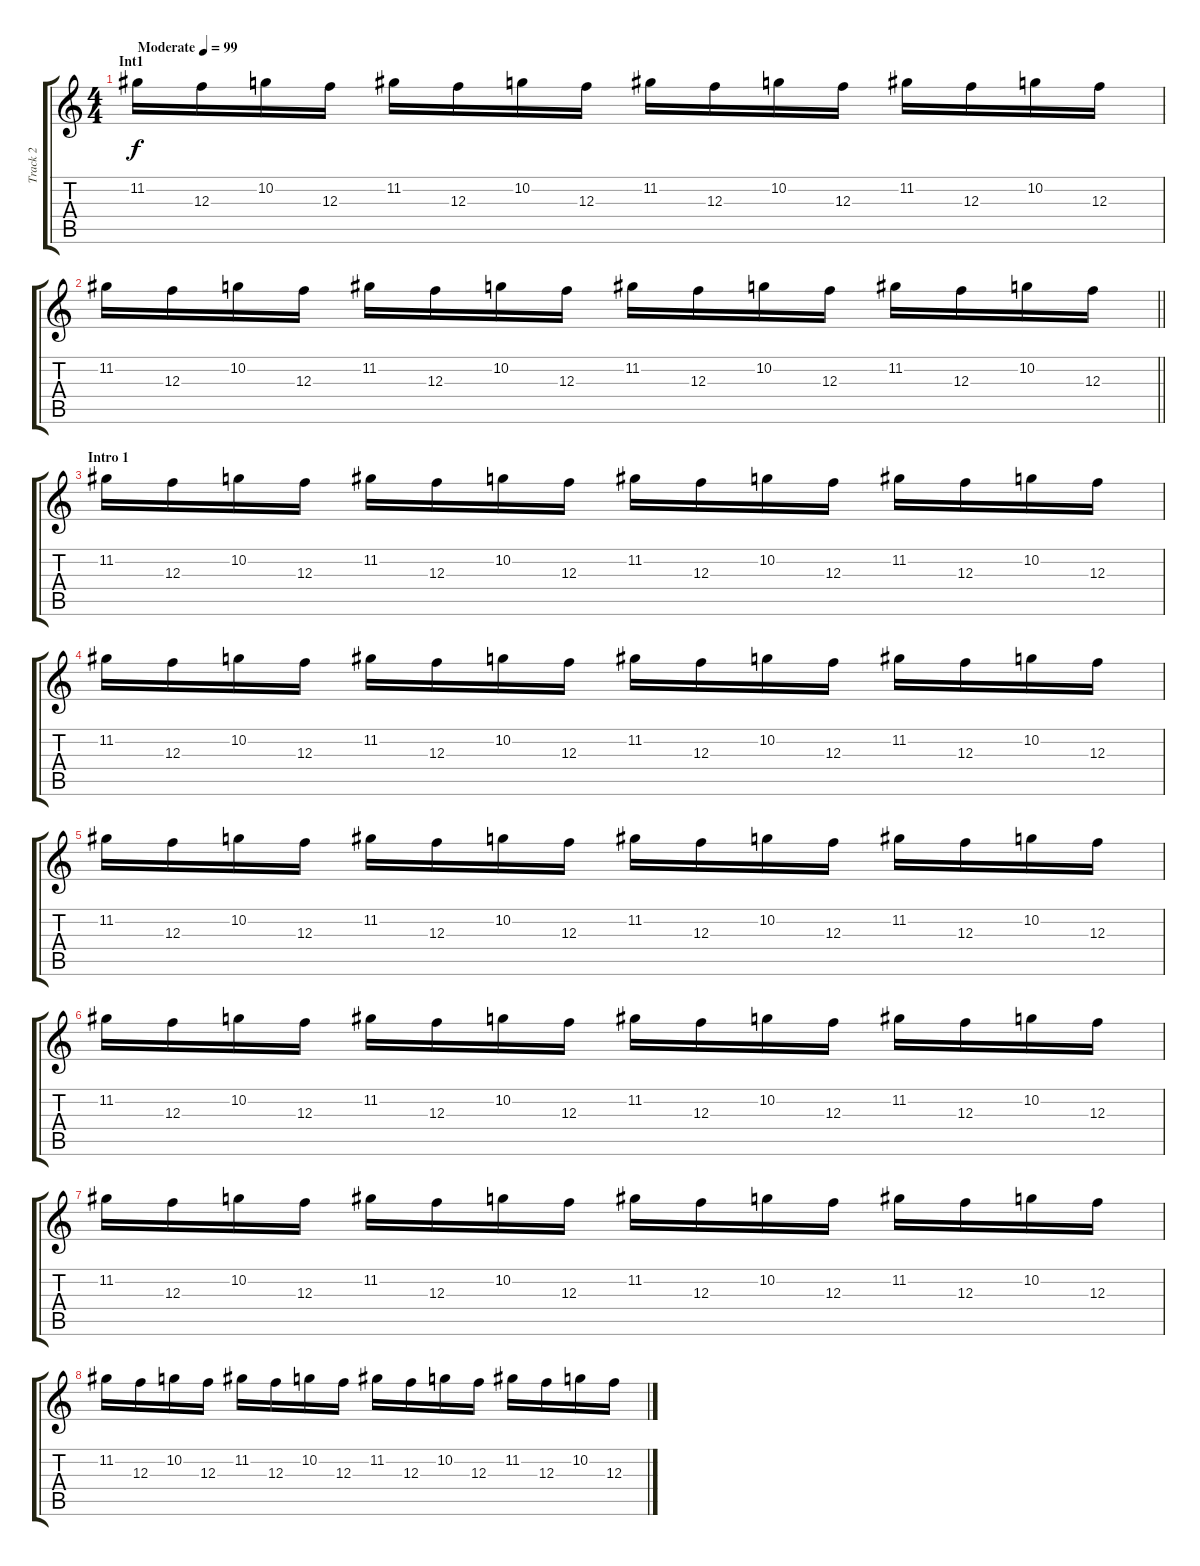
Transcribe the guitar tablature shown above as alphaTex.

\track ("Track 2" "Track 2") {instrument distortionguitar}
\staff {score tabs}
\tuning (D4 A3 F3 C3 G2 C2) {hide}
\ts (4 4)
\section ("" "Int1")
\tempo (99 "Moderate")
\clef g2
\ks c
11.2.16{dy f instrument distortionguitar} 12.3.16 10.2.16 12.3.16 11.2.16 12.3.16 10.2.16 12.3.16 11.2.16 12.3.16 10.2.16 12.3.16 11.2.16 12.3.16 10.2.16 12.3.16 |
\barLineRight lightlight
11.2.16 12.3.16 10.2.16 12.3.16 11.2.16 12.3.16 10.2.16 12.3.16 11.2.16 12.3.16 10.2.16 12.3.16 11.2.16 12.3.16 10.2.16 12.3.16 |
\section ("" "Intro 1")
11.2.16 12.3.16 10.2.16 12.3.16 11.2.16 12.3.16 10.2.16 12.3.16 11.2.16 12.3.16 10.2.16 12.3.16 11.2.16 12.3.16 10.2.16 12.3.16 |
11.2.16 12.3.16 10.2.16 12.3.16 11.2.16 12.3.16 10.2.16 12.3.16 11.2.16 12.3.16 10.2.16 12.3.16 11.2.16 12.3.16 10.2.16 12.3.16 |
11.2.16 12.3.16 10.2.16 12.3.16 11.2.16 12.3.16 10.2.16 12.3.16 11.2.16 12.3.16 10.2.16 12.3.16 11.2.16 12.3.16 10.2.16 12.3.16 |
11.2.16 12.3.16 10.2.16 12.3.16 11.2.16 12.3.16 10.2.16 12.3.16 11.2.16 12.3.16 10.2.16 12.3.16 11.2.16 12.3.16 10.2.16 12.3.16 |
11.2.16 12.3.16 10.2.16 12.3.16 11.2.16 12.3.16 10.2.16 12.3.16 11.2.16 12.3.16 10.2.16 12.3.16 11.2.16 12.3.16 10.2.16 12.3.16 |
11.2.16 12.3.16 10.2.16 12.3.16 11.2.16 12.3.16 10.2.16 12.3.16 11.2.16 12.3.16 10.2.16 12.3.16 11.2.16 12.3.16 10.2.16 12.3.16
